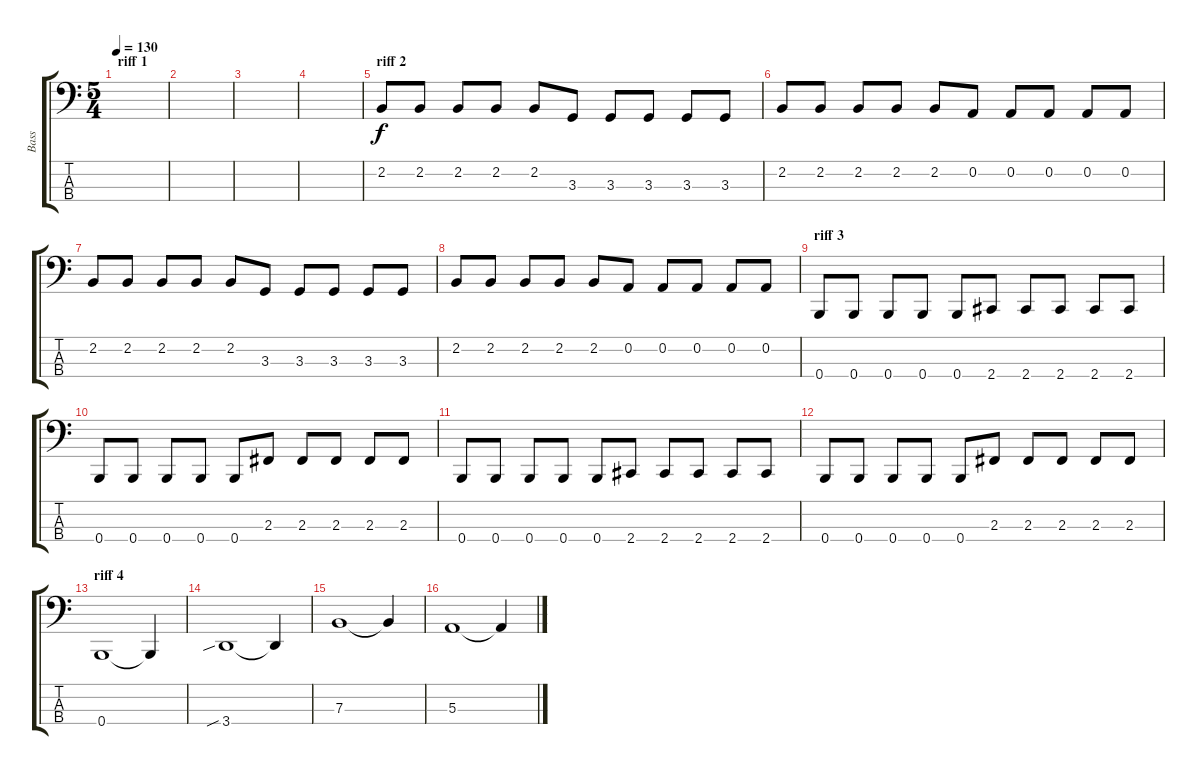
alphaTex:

\track ("Bass" "Bass") {instrument electricbasspick}
\staff {score tabs}
\tuning (D2 A1 E1 B0) {hide}
\ts (5 4)
\section ("" "riff 1")
\tempo 130
\clef f4
\ks c
|
|
|
|
\section ("" "riff 2")
2.2.8 2.2.8 2.2.8 2.2.8 2.2.8 3.3.8 3.3.8 3.3.8 3.3.8 3.3.8 |
2.2.8 2.2.8 2.2.8 2.2.8 2.2.8 0.2.8 0.2.8 0.2.8 0.2.8 0.2.8 |
2.2.8 2.2.8 2.2.8 2.2.8 2.2.8 3.3.8 3.3.8 3.3.8 3.3.8 3.3.8 |
2.2.8 2.2.8 2.2.8 2.2.8 2.2.8 0.2.8 0.2.8 0.2.8 0.2.8 0.2.8 |
\section ("" "riff 3")
0.4.8 0.4.8 0.4.8 0.4.8 0.4.8 2.4.8 2.4.8 2.4.8 2.4.8 2.4.8 |
0.4.8 0.4.8 0.4.8 0.4.8 0.4.8 2.3.8 2.3.8 2.3.8 2.3.8 2.3.8 |
0.4.8 0.4.8 0.4.8 0.4.8 0.4.8 2.4.8 2.4.8 2.4.8 2.4.8 2.4.8 |
0.4.8 0.4.8 0.4.8 0.4.8 0.4.8 2.3.8 2.3.8 2.3.8 2.3.8 2.3.8 |
\section ("" "riff 4")
0.4.1 0.4{t}.4 |
3.4{sib}.1 3.4{t}.4 |
7.3.1 7.3{t}.4 |
5.3.1 5.3{t}.4
